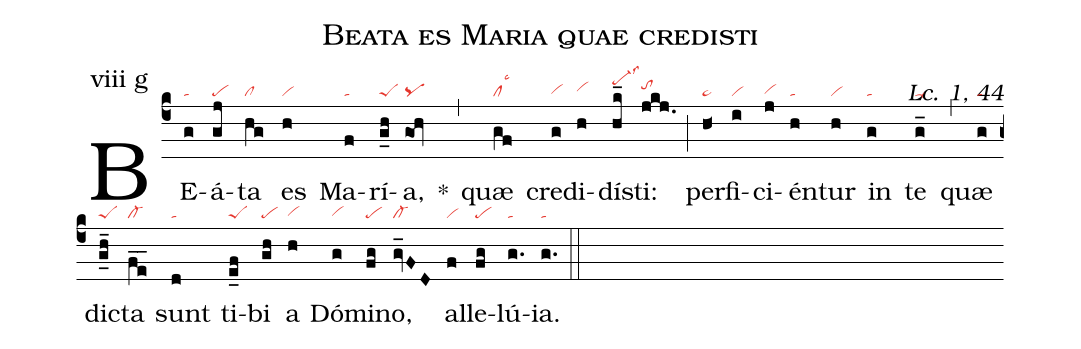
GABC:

name: Beata es Maria quae credisti;
commentary: Lc. 1, 44;
annotation: viii g;
mode: 8;
nabc-lines: 1;
%%
(c4)
BE(g|ta)á(gj|pe)ta(hg|cl) es(h|vi) Ma(f|ta)rí(g_h|peS)a,(gOh|pq) *(,)
quæ(gf|cllsc3) cre(g|vihg)di(h|vihh)dí(hk_|pe-hklss3)sti:(jkj.|tohi) (;)
per(h<|ta>)fi(i|vi)ci(j|vihg)én(h|ta)tur(h|vi) in(g|ta) te(g_|ta-) (,)
quæ(g|ta) di(g_h_|peS)cta(f_e_|cl-) sunt(d|ta) ti(e_f|peS)bi(gh|pe) a(h|vihg) Dó(g|vihg)mi(fg|pe)no,(gv_FD|cl-) al(f|vi)le(fg|pe)lú(g.|ta)ia.(g.|ta) (::)
